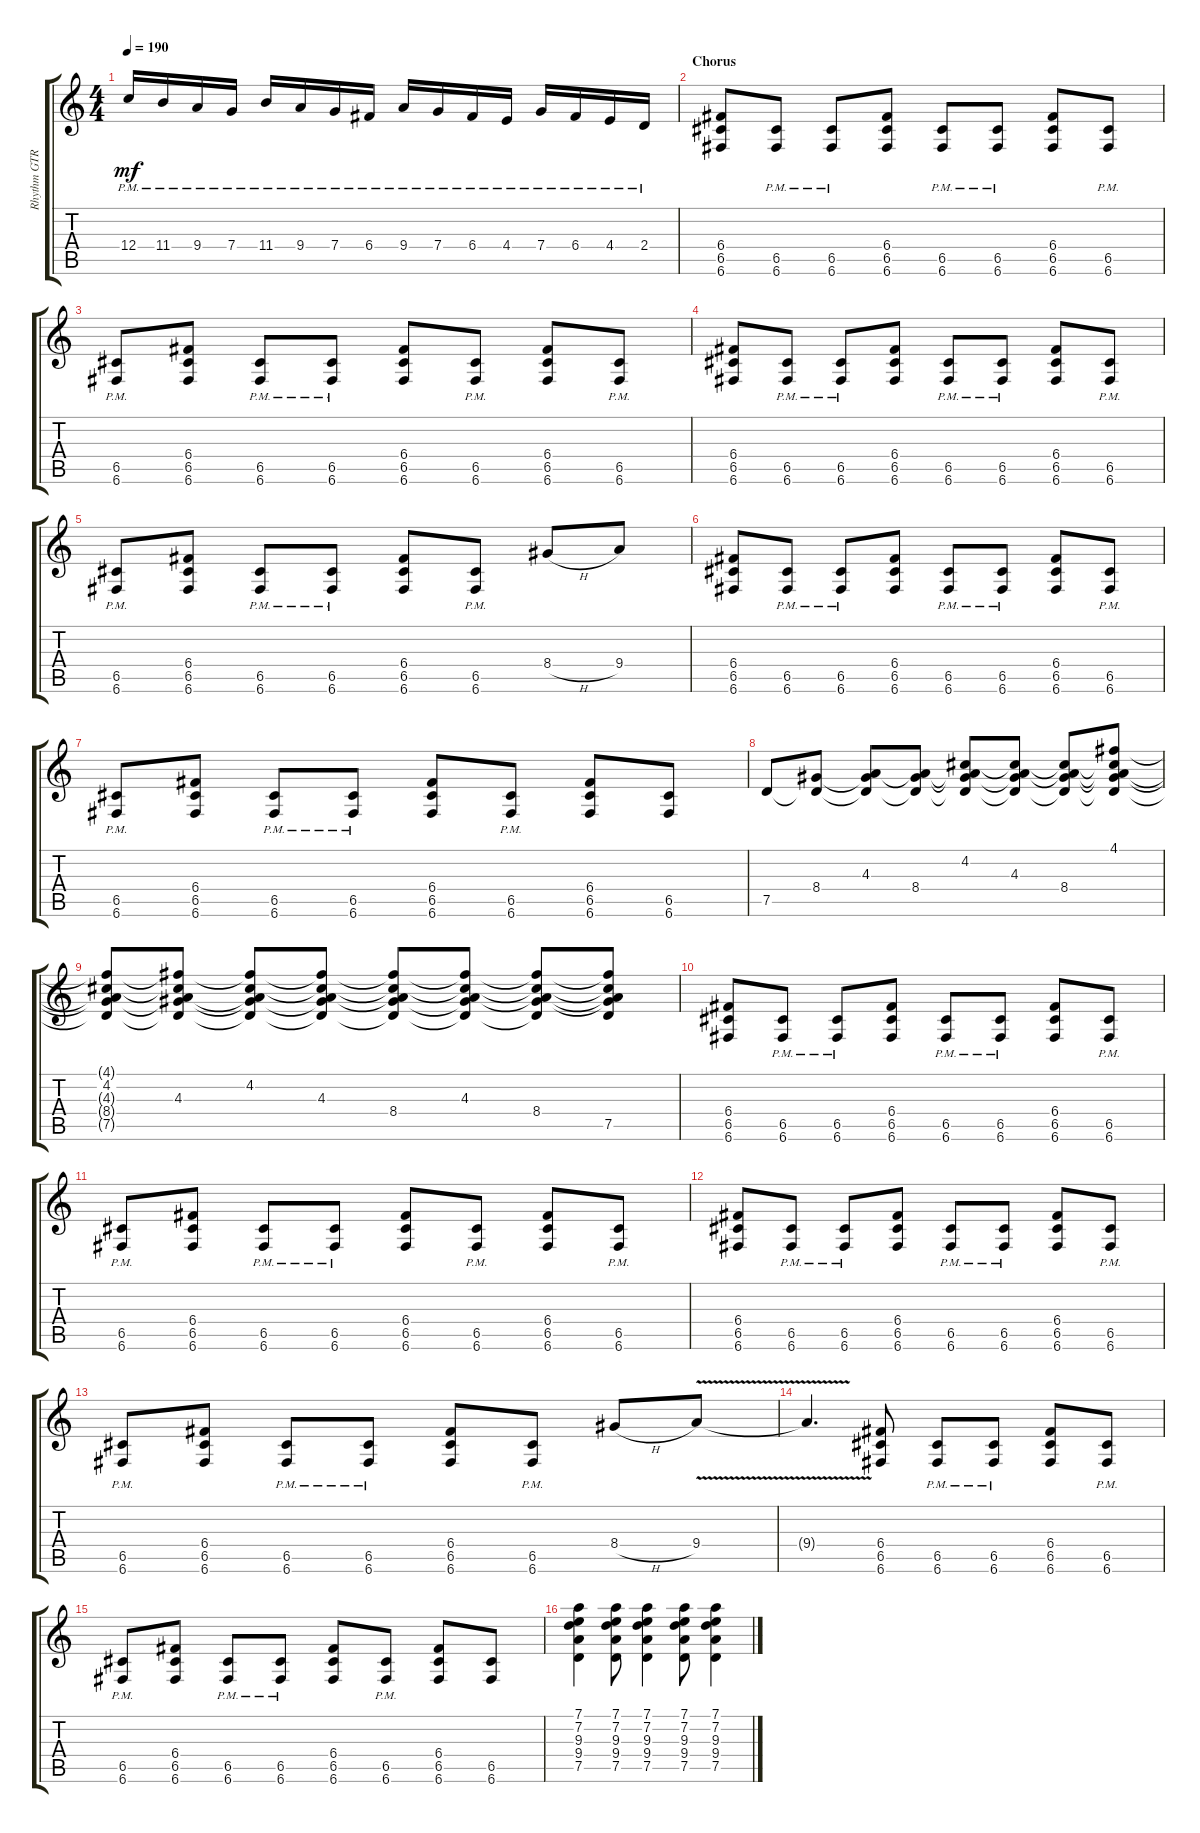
\track ("Rhythm GTR 2" "Rhythm GTR") {instrument distortionguitar}
\staff {score tabs}
\tuning (D4 A3 F3 C3 G2 C2) {hide}
\ts (4 4)
\tempo 190
\clef g2
\ks aminor
12.4{pm}.16{dy mf} 11.4{pm}.16 9.4{pm}.16 7.4{pm}.16 11.4{pm}.16 9.4{pm}.16 7.4{pm}.16 6.4{pm}.16 9.4{pm}.16 7.4{pm}.16 6.4{pm}.16 4.4{pm}.16 7.4{pm}.16 6.4{pm}.16 4.4{pm}.16 2.4{pm}.16 |
\section ("" "Chorus")
(6.4 6.5 6.6).8 (6.5{pm} 6.6{pm}).8 (6.5{pm} 6.6{pm}).8 (6.4 6.5 6.6).8 (6.5{pm} 6.6{pm}).8 (6.5{pm} 6.6{pm}).8 (6.4 6.5 6.6).8 (6.5{pm} 6.6{pm}).8 |
(6.5{pm} 6.6{pm}).8 (6.4 6.5 6.6).8 (6.5{pm} 6.6{pm}).8 (6.5{pm} 6.6{pm}).8 (6.4 6.5 6.6).8 (6.5{pm} 6.6{pm}).8 (6.4 6.5 6.6).8 (6.5{pm} 6.6{pm}).8 |
(6.4 6.5 6.6).8 (6.5{pm} 6.6{pm}).8 (6.5{pm} 6.6{pm}).8 (6.4 6.5 6.6).8 (6.5{pm} 6.6{pm}).8 (6.5{pm} 6.6{pm}).8 (6.4 6.5 6.6).8 (6.5{pm} 6.6{pm}).8 |
(6.5{pm} 6.6{pm}).8 (6.4 6.5 6.6).8 (6.5{pm} 6.6{pm}).8 (6.5{pm} 6.6{pm}).8 (6.4 6.5 6.6).8 (6.5{pm} 6.6{pm}).8 8.4{h}.8 9.4.8 |
(6.4 6.5 6.6).8 (6.5{pm} 6.6{pm}).8 (6.5{pm} 6.6{pm}).8 (6.4 6.5 6.6).8 (6.5{pm} 6.6{pm}).8 (6.5{pm} 6.6{pm}).8 (6.4 6.5 6.6).8 (6.5{pm} 6.6{pm}).8 |
(6.5{pm} 6.6{pm}).8 (6.4 6.5 6.6).8 (6.5{pm} 6.6{pm}).8 (6.5{pm} 6.6{pm}).8 (6.4 6.5 6.6).8 (6.5{pm} 6.6{pm}).8 (6.4 6.5 6.6).8 (6.5 6.6).8 |
7.5.8 (8.4 7.5{t}).8 (4.3 8.4{t} 7.5{t}).8 (4.3{t} 8.4 7.5{t}).8 (4.2 4.3{t} 8.4{t} 7.5{t}).8 (4.2{t} 4.3 8.4{t} 7.5{t}).8 (4.2{t} 4.3{t} 8.4 7.5{t}).8 (4.1 4.2{t} 4.3{t} 8.4{t} 7.5{t}).8 |
(4.1{t} 4.2 4.3{t} 8.4{t} 7.5{t}).8 (4.1{t} 4.2{t} 4.3 8.4{t} 7.5{t}).8 (4.1{t} 4.2 4.3{t} 8.4{t} 7.5{t}).8 (4.1{t} 4.2{t} 4.3 8.4{t} 7.5{t}).8 (4.1{t} 4.2{t} 4.3{t} 8.4 7.5{t}).8 (4.1{t} 4.2{t} 4.3 8.4{t} 7.5{t}).8 (4.1{t} 4.2{t} 4.3{t} 8.4 7.5{t}).8 (4.1{t} 4.2{t} 4.3{t} 8.4{t} 7.5).8 |
(6.4 6.5 6.6).8 (6.5{pm} 6.6{pm}).8 (6.5{pm} 6.6{pm}).8 (6.4 6.5 6.6).8 (6.5{pm} 6.6{pm}).8 (6.5{pm} 6.6{pm}).8 (6.4 6.5 6.6).8 (6.5{pm} 6.6{pm}).8 |
(6.5{pm} 6.6{pm}).8 (6.4 6.5 6.6).8 (6.5{pm} 6.6{pm}).8 (6.5{pm} 6.6{pm}).8 (6.4 6.5 6.6).8 (6.5{pm} 6.6{pm}).8 (6.4 6.5 6.6).8 (6.5{pm} 6.6{pm}).8 |
(6.4 6.5 6.6).8 (6.5{pm} 6.6{pm}).8 (6.5{pm} 6.6{pm}).8 (6.4 6.5 6.6).8 (6.5{pm} 6.6{pm}).8 (6.5{pm} 6.6{pm}).8 (6.4 6.5 6.6).8 (6.5{pm} 6.6{pm}).8 |
(6.5{pm} 6.6{pm}).8 (6.4 6.5 6.6).8 (6.5{pm} 6.6{pm}).8 (6.5{pm} 6.6{pm}).8 (6.4 6.5 6.6).8 (6.5{pm} 6.6{pm}).8 8.4{h}.8 9.4{v}.8 |
9.4{v t}.4{d} (6.4 6.5 6.6).8 (6.5{pm} 6.6{pm}).8 (6.5{pm} 6.6{pm}).8 (6.4 6.5 6.6).8 (6.5{pm} 6.6{pm}).8 |
(6.5{pm} 6.6{pm}).8 (6.4 6.5 6.6).8 (6.5{pm} 6.6{pm}).8 (6.5{pm} 6.6{pm}).8 (6.4 6.5 6.6).8 (6.5{pm} 6.6{pm}).8 (6.4 6.5 6.6).8 (6.5 6.6).8 |
(7.1 7.2 9.3 9.4 7.5).4 (7.1 7.2 9.3 9.4 7.5).8 (7.1 7.2 9.3 9.4 7.5).4 (7.1 7.2 9.3 9.4 7.5).8 (7.1 7.2 9.3 9.4 7.5).4
